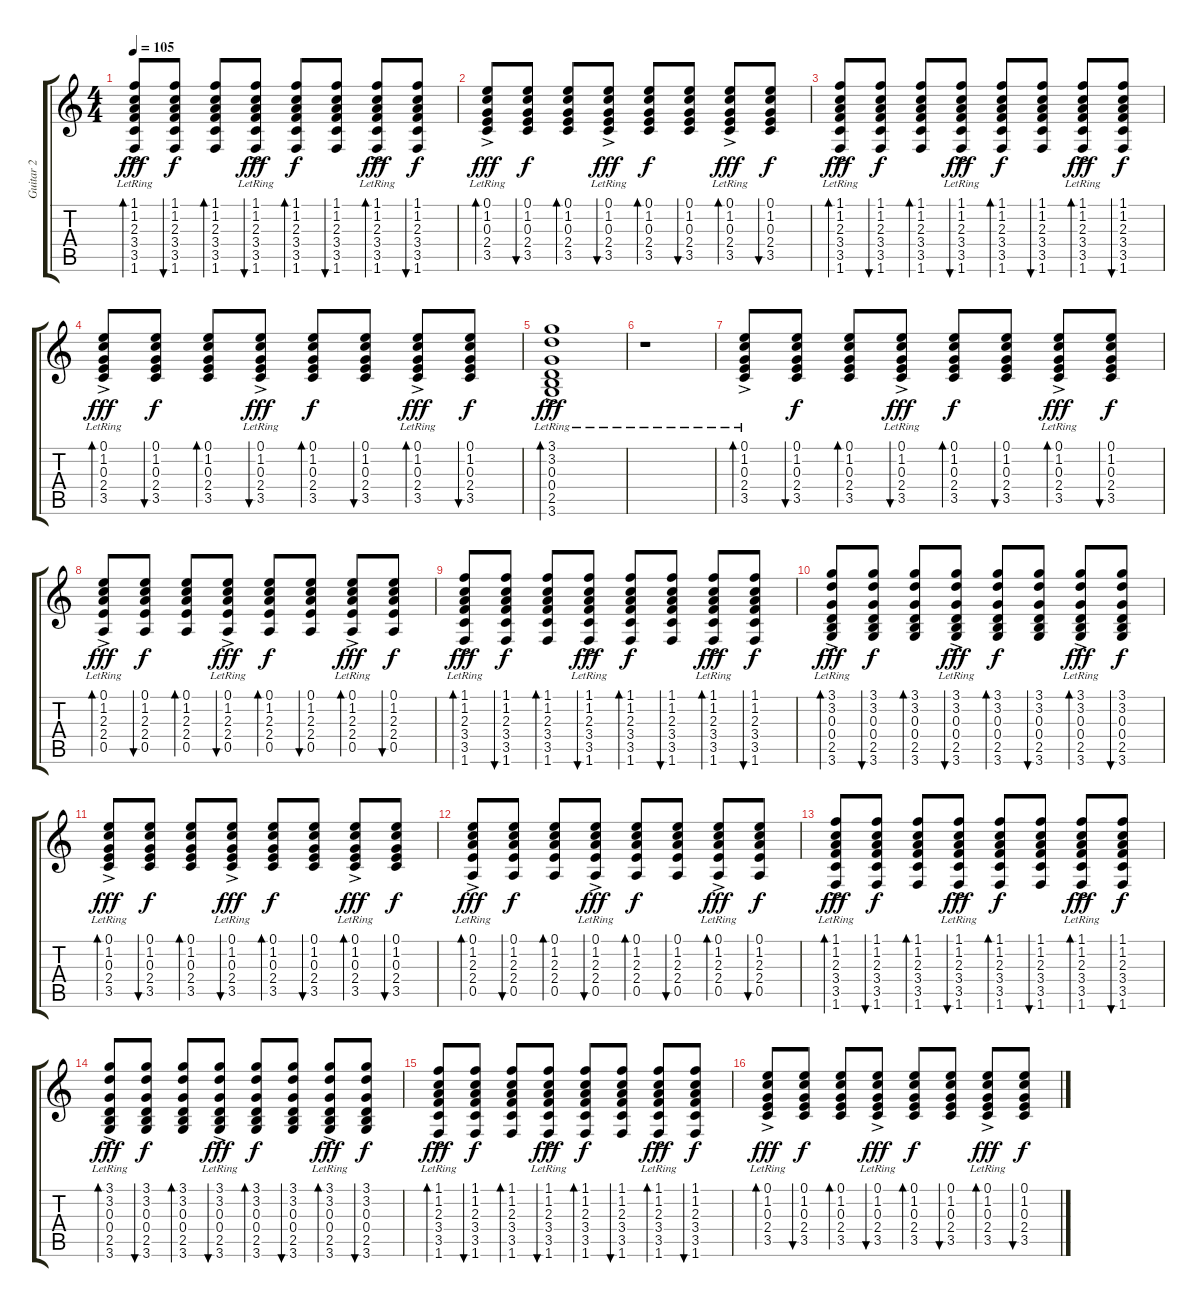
\track ("Guitar 2" "Guitar 2") {instrument acousticguitarsteel}
\staff {score tabs}
\tuning (E4 B3 G3 D3 A2 E2) {hide}
\ts (4 4)
\tempo 105
\clef g2
\ks c
(1.1{ac lr} 1.2{ac lr} 2.3{ac lr} 3.4{ac lr} 3.5{ac lr} 1.6{ac lr}).8{bd 30 dy fff} (1.1 1.2 2.3 3.4 3.5 1.6).8{bu 30 dy f} (1.1 1.2 2.3 3.4 3.5 1.6).8{bd 30} (1.1{ac lr} 1.2{ac lr} 2.3{ac lr} 3.4{ac lr} 3.5{ac lr} 1.6{ac lr}).8{bu 30 dy fff} (1.1 1.2 2.3 3.4 3.5 1.6).8{bd 30 dy f} (1.1 1.2 2.3 3.4 3.5 1.6).8{bu 30} (1.1{ac lr} 1.2{ac lr} 2.3{ac lr} 3.4{ac lr} 3.5{ac lr} 1.6).8{bd 30 dy fff} (1.1 1.2 2.3 3.4 3.5 1.6).8{bu 30 dy f} |
(0.1{ac lr} 1.2{ac lr} 0.3{ac lr} 2.4{ac lr} 3.5{ac lr}).8{bd 30 dy fff} (0.1 1.2 0.3 2.4 3.5).8{bu 30 dy f} (0.1 1.2 0.3 2.4 3.5).8{bd 30} (0.1{ac lr} 1.2{ac lr} 0.3{ac lr} 2.4{ac lr} 3.5{ac lr}).8{bu 30 dy fff} (0.1 1.2 0.3 2.4 3.5).8{bd 30 dy f} (0.1 1.2 0.3 2.4 3.5).8{bu 30} (0.1{ac lr} 1.2{ac lr} 0.3{ac lr} 2.4{ac lr} 3.5{ac lr}).8{bd 30 dy fff} (0.1 1.2 0.3 2.4 3.5).8{bu 30 dy f} |
(1.1{ac lr} 1.2{ac lr} 2.3{ac lr} 3.4{ac lr} 3.5{ac lr} 1.6{ac lr}).8{bd 30 dy fff} (1.1 1.2 2.3 3.4 3.5 1.6).8{bu 30 dy f} (1.1 1.2 2.3 3.4 3.5 1.6).8{bd 30} (1.1{ac lr} 1.2{ac lr} 2.3{ac lr} 3.4{ac lr} 3.5{ac lr} 1.6{ac lr}).8{bu 30 dy fff} (1.1 1.2 2.3 3.4 3.5 1.6).8{bd 30 dy f} (1.1 1.2 2.3 3.4 3.5 1.6).8{bu 30} (1.1{ac lr} 1.2{ac lr} 2.3{ac lr} 3.4{ac lr} 3.5{ac lr} 1.6).8{bd 30 dy fff} (1.1 1.2 2.3 3.4 3.5 1.6).8{bu 30 dy f} |
(0.1{ac lr} 1.2{ac lr} 0.3{ac lr} 2.4{ac lr} 3.5{ac lr}).8{bd 30 dy fff} (0.1 1.2 0.3 2.4 3.5).8{bu 30 dy f} (0.1 1.2 0.3 2.4 3.5).8{bd 30} (0.1{ac lr} 1.2{ac lr} 0.3{ac lr} 2.4{ac lr} 3.5{ac lr}).8{bu 30 dy fff} (0.1 1.2 0.3 2.4 3.5).8{bd 30 dy f} (0.1 1.2 0.3 2.4 3.5).8{bu 30} (0.1{ac lr} 1.2{ac lr} 0.3{ac lr} 2.4{ac lr} 3.5{ac lr}).8{bd 30 dy fff} (0.1 1.2 0.3 2.4 3.5).8{bu 30 dy f} |
(3.1{ac lr} 3.2{ac lr} 0.3{ac lr} 0.4{ac lr} 2.5{ac lr} 3.6{ac lr}).1{bd 30 dy fff} |
r.1 |
(0.1{ac lr} 1.2{ac lr} 0.3{ac lr} 2.4{ac lr} 3.5{ac lr}).8{bd 30} (0.1 1.2 0.3 2.4 3.5).8{bu 30 dy f} (0.1 1.2 0.3 2.4 3.5).8{bd 30} (0.1{ac lr} 1.2{ac lr} 0.3{ac lr} 2.4{ac lr} 3.5{ac lr}).8{bu 30 dy fff} (0.1 1.2 0.3 2.4 3.5).8{bd 30 dy f} (0.1 1.2 0.3 2.4 3.5).8{bu 30} (0.1{ac lr} 1.2{ac lr} 0.3{ac lr} 2.4{ac lr} 3.5{ac lr}).8{bd 30 dy fff} (0.1 1.2 0.3 2.4 3.5).8{bu 30 dy f} |
(0.1{ac lr} 1.2{ac lr} 2.3{ac lr} 2.4{ac lr} 0.5{ac lr}).8{bd 30 dy fff} (0.1 1.2 2.3 2.4 0.5).8{bu 30 dy f} (0.1 1.2 2.3 2.4 0.5).8{bd 30} (0.1{ac lr} 1.2{ac lr} 2.3{ac lr} 2.4{ac lr} 0.5{ac lr}).8{bu 30 dy fff} (0.1 1.2 2.3 2.4 0.5).8{bd 30 dy f} (0.1 1.2 2.3 2.4 0.5).8{bu 30} (0.1{ac lr} 1.2{ac lr} 2.3{ac lr} 2.4{ac lr} 0.5{ac lr}).8{bd 30 dy fff} (0.1 1.2 2.3 2.4 0.5).8{bu 30 dy f} |
(1.1{ac lr} 1.2{ac lr} 2.3{ac lr} 3.4{ac lr} 3.5{ac lr} 1.6{ac lr}).8{bd 30 dy fff} (1.1 1.2 2.3 3.4 3.5 1.6).8{bu 30 dy f} (1.1 1.2 2.3 3.4 3.5 1.6).8{bd 30} (1.1{ac lr} 1.2{ac lr} 2.3{ac lr} 3.4{ac lr} 3.5{ac lr} 1.6{ac lr}).8{bu 30 dy fff} (1.1 1.2 2.3 3.4 3.5 1.6).8{bd 30 dy f} (1.1 1.2 2.3 3.4 3.5 1.6).8{bu 30} (1.1{ac lr} 1.2{ac lr} 2.3{ac lr} 3.4{ac lr} 3.5{ac lr} 1.6).8{bd 30 dy fff} (1.1 1.2 2.3 3.4 3.5 1.6).8{bu 30 dy f} |
(3.1{ac lr} 3.2{ac lr} 0.3{ac lr} 0.4{ac lr} 2.5{ac lr} 3.6{ac lr}).8{bd 30 dy fff} (3.1 3.2 0.3 0.4 2.5 3.6).8{bu 30 dy f} (3.1 3.2 0.3 0.4 2.5 3.6).8{bd 30} (3.1{ac lr} 3.2{ac lr} 0.3{ac lr} 0.4{ac lr} 2.5{ac lr} 3.6{ac lr}).8{bu 30 dy fff} (3.1 3.2 0.3 0.4 2.5 3.6).8{bd 30 dy f} (3.1 3.2 0.3 0.4 2.5 3.6).8{bu 30} (3.1{ac lr} 3.2{ac lr} 0.3{ac lr} 0.4{ac lr} 2.5{ac lr} 3.6{ac lr}).8{bd 30 dy fff} (3.1 3.2 0.3 0.4 2.5 3.6).8{bu 30 dy f} |
(0.1{ac lr} 1.2{ac lr} 0.3{ac lr} 2.4{ac lr} 3.5{ac lr}).8{bd 30 dy fff} (0.1 1.2 0.3 2.4 3.5).8{bu 30 dy f} (0.1 1.2 0.3 2.4 3.5).8{bd 30} (0.1{ac lr} 1.2{ac lr} 0.3{ac lr} 2.4{ac lr} 3.5{ac lr}).8{bu 30 dy fff} (0.1 1.2 0.3 2.4 3.5).8{bd 30 dy f} (0.1 1.2 0.3 2.4 3.5).8{bu 30} (0.1{ac lr} 1.2{ac lr} 0.3{ac lr} 2.4{ac lr} 3.5{ac lr}).8{bd 30 dy fff} (0.1 1.2 0.3 2.4 3.5).8{bu 30 dy f} |
(0.1{ac lr} 1.2{ac lr} 2.3{ac lr} 2.4{ac lr} 0.5{ac lr}).8{bd 30 dy fff} (0.1 1.2 2.3 2.4 0.5).8{bu 30 dy f} (0.1 1.2 2.3 2.4 0.5).8{bd 30} (0.1{ac lr} 1.2{ac lr} 2.3{ac lr} 2.4{ac lr} 0.5{ac lr}).8{bu 30 dy fff} (0.1 1.2 2.3 2.4 0.5).8{bd 30 dy f} (0.1 1.2 2.3 2.4 0.5).8{bu 30} (0.1{ac lr} 1.2{ac lr} 2.3{ac lr} 2.4{ac lr} 0.5{ac lr}).8{bd 30 dy fff} (0.1 1.2 2.3 2.4 0.5).8{bu 30 dy f} |
(1.1{ac lr} 1.2{ac lr} 2.3{ac lr} 3.4{ac lr} 3.5{ac lr} 1.6{ac lr}).8{bd 30 dy fff} (1.1 1.2 2.3 3.4 3.5 1.6).8{bu 30 dy f} (1.1 1.2 2.3 3.4 3.5 1.6).8{bd 30} (1.1{ac lr} 1.2{ac lr} 2.3{ac lr} 3.4{ac lr} 3.5{ac lr} 1.6{ac lr}).8{bu 30 dy fff} (1.1 1.2 2.3 3.4 3.5 1.6).8{bd 30 dy f} (1.1 1.2 2.3 3.4 3.5 1.6).8{bu 30} (1.1{ac lr} 1.2{ac lr} 2.3{ac lr} 3.4{ac lr} 3.5{ac lr} 1.6).8{bd 30 dy fff} (1.1 1.2 2.3 3.4 3.5 1.6).8{bu 30 dy f} |
(3.1{ac lr} 3.2{ac lr} 0.3{ac lr} 0.4{ac lr} 2.5{ac lr} 3.6{ac lr}).8{bd 30 dy fff} (3.1 3.2 0.3 0.4 2.5 3.6).8{bu 30 dy f} (3.1 3.2 0.3 0.4 2.5 3.6).8{bd 30} (3.1{ac lr} 3.2{ac lr} 0.3{ac lr} 0.4{ac lr} 2.5{ac lr} 3.6{ac lr}).8{bu 30 dy fff} (3.1 3.2 0.3 0.4 2.5 3.6).8{bd 30 dy f} (3.1 3.2 0.3 0.4 2.5 3.6).8{bu 30} (3.1{ac lr} 3.2{ac lr} 0.3{ac lr} 0.4{ac lr} 2.5{ac lr} 3.6{ac lr}).8{bd 30 dy fff} (3.1 3.2 0.3 0.4 2.5 3.6).8{bu 30 dy f} |
(1.1{ac lr} 1.2{ac lr} 2.3{ac lr} 3.4{ac lr} 3.5{ac lr} 1.6{ac lr}).8{bd 30 dy fff} (1.1 1.2 2.3 3.4 3.5 1.6).8{bu 30 dy f} (1.1 1.2 2.3 3.4 3.5 1.6).8{bd 30} (1.1{ac lr} 1.2{ac lr} 2.3{ac lr} 3.4{ac lr} 3.5{ac lr} 1.6{ac lr}).8{bu 30 dy fff} (1.1 1.2 2.3 3.4 3.5 1.6).8{bd 30 dy f} (1.1 1.2 2.3 3.4 3.5 1.6).8{bu 30} (1.1{ac lr} 1.2{ac lr} 2.3{ac lr} 3.4{ac lr} 3.5{ac lr} 1.6).8{bd 30 dy fff} (1.1 1.2 2.3 3.4 3.5 1.6).8{bu 30 dy f} |
(0.1{ac lr} 1.2{ac lr} 0.3{ac lr} 2.4{ac lr} 3.5{ac lr}).8{bd 30 dy fff} (0.1 1.2 0.3 2.4 3.5).8{bu 30 dy f} (0.1 1.2 0.3 2.4 3.5).8{bd 30} (0.1{ac lr} 1.2{ac lr} 0.3{ac lr} 2.4{ac lr} 3.5{ac lr}).8{bu 30 dy fff} (0.1 1.2 0.3 2.4 3.5).8{bd 30 dy f} (0.1 1.2 0.3 2.4 3.5).8{bu 30} (0.1{ac lr} 1.2{ac lr} 0.3{ac lr} 2.4{ac lr} 3.5{ac lr}).8{bd 30 dy fff} (0.1 1.2 0.3 2.4 3.5).8{bu 30 dy f}
